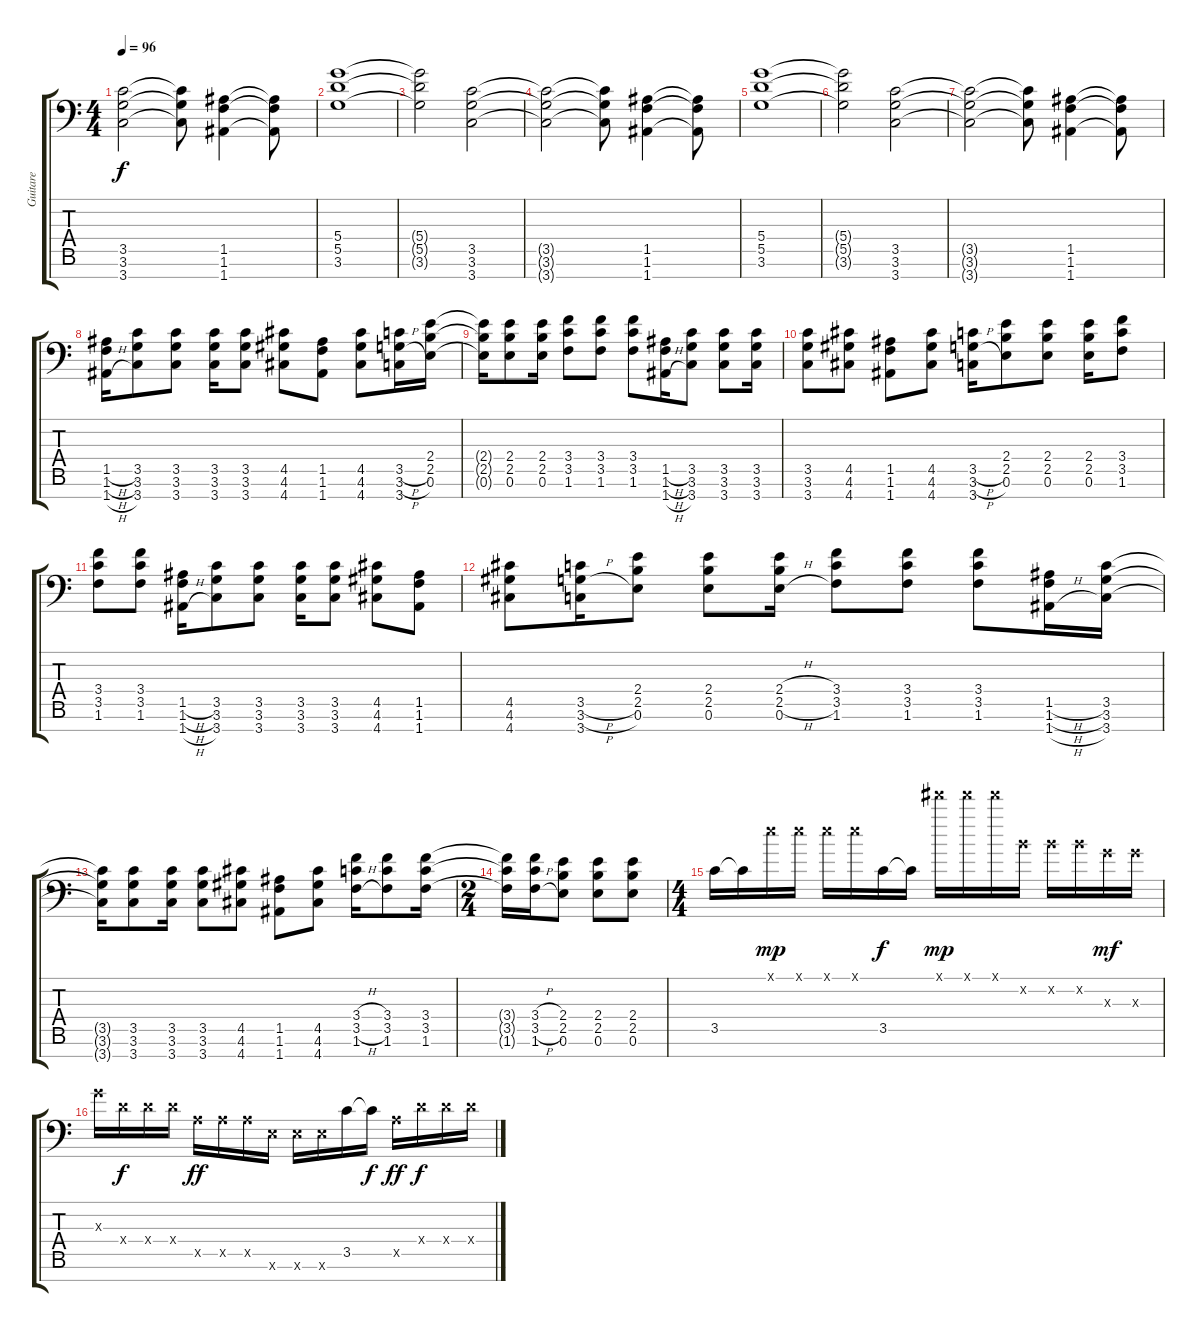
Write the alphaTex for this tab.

\track ("Guitare" "Guitare") {instrument distortionguitar}
\staff {score tabs}
\tuning (E4 B3 G3 D3 A2 E2 A1) {hide}
\ts (4 4)
\tempo 96
\clef f4
\ks c
(3.5{t} 3.6{t} 3.7{t}).2{dy f} (3.5{t} 3.6{t} 3.7{t}).8 (1.5 1.6 1.7).4 (1.5{t} 1.6{t} 1.7{t}).8 |
(5.4 5.5 3.6).1 |
(5.4{t} 5.5{t} 3.6{t}).2 (3.5 3.6 3.7).2 |
(3.5{t} 3.6{t} 3.7{t}).2 (3.5{t} 3.6{t} 3.7{t}).8 (1.5 1.6 1.7).4 (1.5{t} 1.6{t} 1.7{t}).8 |
(5.4 5.5 3.6).1 |
(5.4{t} 5.5{t} 3.6{t}).2 (3.5 3.6 3.7).2 |
(3.5{t} 3.6{t} 3.7{t}).2 (3.5{t} 3.6{t} 3.7{t}).8 (1.5 1.6 1.7).4 (1.5{t} 1.6{t} 1.7{t}).8 |
(1.5{h} 1.6{h} 1.7{h}).16 (3.5 3.6 3.7).8 (3.5 3.6 3.7).8 (3.5 3.6 3.7).16 (3.5 3.6 3.7).8 (4.5 4.6 4.7).8 (1.5 1.6 1.7).8 (4.5 4.6 4.7).8 (3.5{h} 3.6{h} 3.7).16 (2.4 2.5 0.6).16 |
(2.4{t} 2.5{t} 0.6{t}).16 (2.4 2.5 0.6).8 (2.4 2.5 0.6).16 (3.4 3.5 1.6).8 (3.4 3.5 1.6).8 (3.4 3.5 1.6).8 (1.5{h} 1.6{h} 1.7{h}).16 (3.5 3.6 3.7).8 (3.5 3.6 3.7).8 (3.5 3.6 3.7).16 |
(3.5 3.6 3.7).8 (4.5 4.6 4.7).8 (1.5 1.6 1.7).8 (4.5 4.6 4.7).8 (3.5{h} 3.6{h} 3.7).16 (2.4 2.5 0.6).8 (2.4 2.5 0.6).8 (2.4 2.5 0.6).16 (3.4 3.5 1.6).8 |
(3.4 3.5 1.6).8 (3.4 3.5 1.6).8 (1.5{h} 1.6{h} 1.7{h}).16 (3.5 3.6 3.7).8 (3.5 3.6 3.7).8 (3.5 3.6 3.7).16 (3.5 3.6 3.7).8 (4.5 4.6 4.7).8 (1.5 1.6 1.7).8 |
(4.5 4.6 4.7).8 (3.5{h} 3.6{h} 3.7).16 (2.4 2.5 0.6).8 (2.4 2.5 0.6).8 (2.4{h} 2.5{h} 0.6{h}).16 (3.4 3.5 1.6).8 (3.4 3.5 1.6).8 (3.4 3.5 1.6).8 (1.5{h} 1.6{h} 1.7{h}).16 (3.5 3.6 3.7).16 |
(3.5{t} 3.6{t} 3.7{t}).16 (3.5 3.6 3.7).8 (3.5 3.6 3.7).16 (3.5 3.6 3.7).8 (4.5 4.6 4.7).8 (1.5 1.6 1.7).8 (4.5 4.6 4.7).8 (3.4{h} 3.5{h} 1.6{h}).16 (3.4 3.5 1.6).8 (3.4 3.5 1.6).16 |
\ts (2 4)
(3.4{t} 3.5{t} 1.6{t}).16 (3.4{h} 3.5{h} 1.6{h}).16 (2.4 2.5 0.6).8 (2.4 2.5 0.6).8 (2.4 2.5 0.6).8 |
\ts (4 4)
3.5.16{volume 7} 3.5{t}.16 0.1{x}.16{dy mp} 0.1{x}.16 0.1{x}.16 0.1{x}.16 3.5.16{dy f} 3.5{t}.16 14.1{x}.16{dy mp} 14.1{x}.16 14.1{x}.16 0.2{x}.16 0.2{x}.16 0.2{x}.16 0.3{x}.16{dy mf} 0.3{x}.16 |
0.3{x}.16 0.4{x}.16{dy f} 0.4{x}.16 0.4{x}.16 0.5{x}.16{dy ff} 0.5{x}.16 0.5{x}.16 0.6{x}.16 0.6{x}.16 0.6{x}.16 3.5.16 3.5{t}.16{dy f} 0.5{x}.16{dy ff} 0.4{x}.16{dy f} 0.4{x}.16 0.4{x}.16
